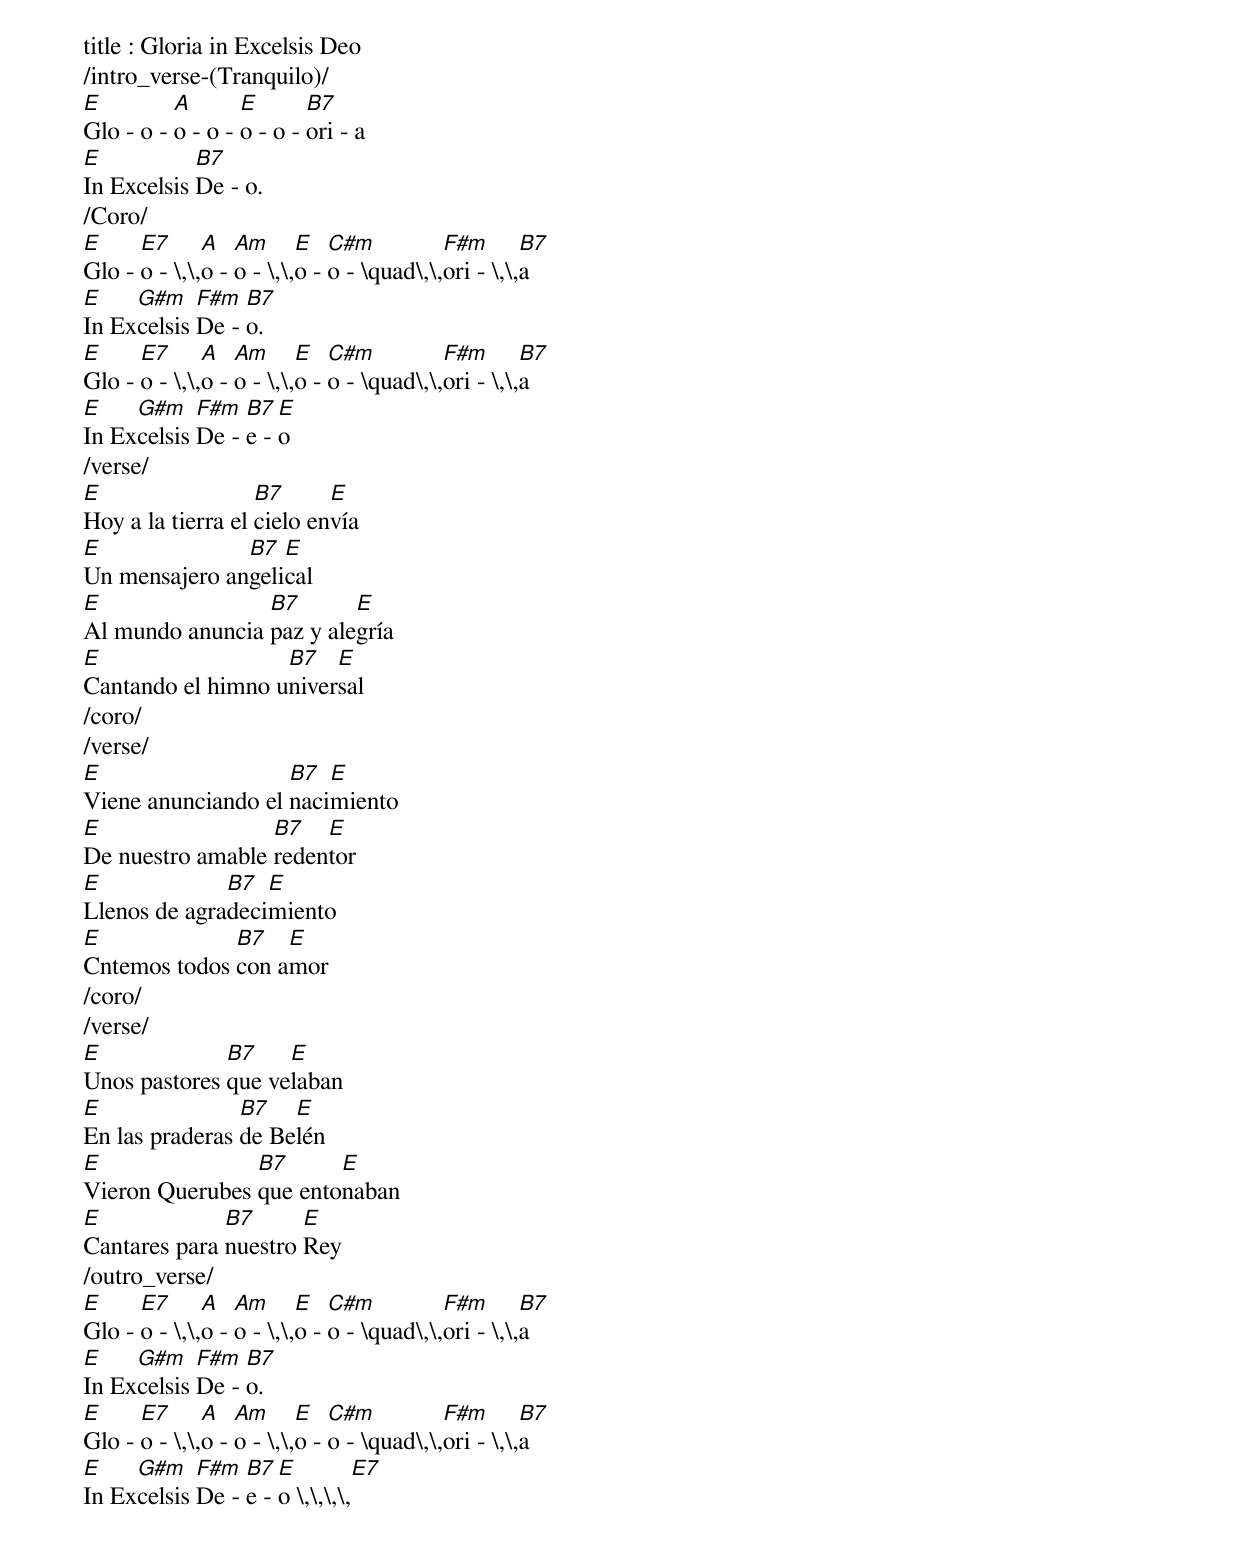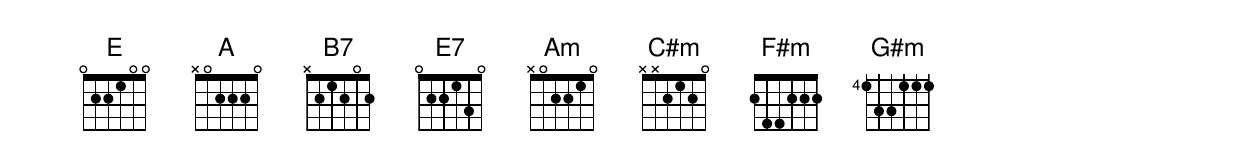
title : Gloria in Excelsis Deo
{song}
/intro_verse-(Tranquilo)/
[E]Glo - o - [A]o - o - [E]o - o - [B7]ori - a
[E]In Excelsis [B7]De - o.
/Coro/
[E]Glo - [E7]o - \,\,[A]o - [Am]o - \,\,[E]o - [C#m]o - \quad\,\,[F#m]ori - \,\,[B7]a
[E]In Ex[G#m]celsis [F#m]De - [B7]o.
[E]Glo - [E7]o - \,\,[A]o - [Am]o - \,\,[E]o - [C#m]o - \quad\,\,[F#m]ori - \,\,[B7]a
[E]In Ex[G#m]celsis [F#m]De - [B7]e - [E]o
/verse/
[E]Hoy a la tierra el [B7]cielo en[E]vía
[E]Un mensajero an[B7]geli[E]cal
[E]Al mundo anuncia [B7]paz y ale[E]gría
[E]Cantando el himno u[B7]niver[E]sal
/coro/
/verse/
[E]Viene anunciando el [B7]naci[E]miento
[E]De nuestro amable [B7]reden[E]tor
[E]Llenos de agra[B7]deci[E]miento
[E]Cntemos todos [B7]con a[E]mor
/coro/
/verse/
[E]Unos pastores [B7]que ve[E]laban
[E]En las praderas [B7]de Be[E]lén
[E]Vieron Querubes [B7]que ento[E]naban
[E]Cantares para [B7]nuestro [E]Rey
/outro_verse/
[E]Glo - [E7]o - \,\,[A]o - [Am]o - \,\,[E]o - [C#m]o - \quad\,\,[F#m]ori - \,\,[B7]a
[E]In Ex[G#m]celsis [F#m]De - [B7]o.
[E]Glo - [E7]o - \,\,[A]o - [Am]o - \,\,[E]o - [C#m]o - \quad\,\,[F#m]ori - \,\,[B7]a
[E]In Ex[G#m]celsis [F#m]De - [B7]e - [E]o \,\,\,\,[E7]
